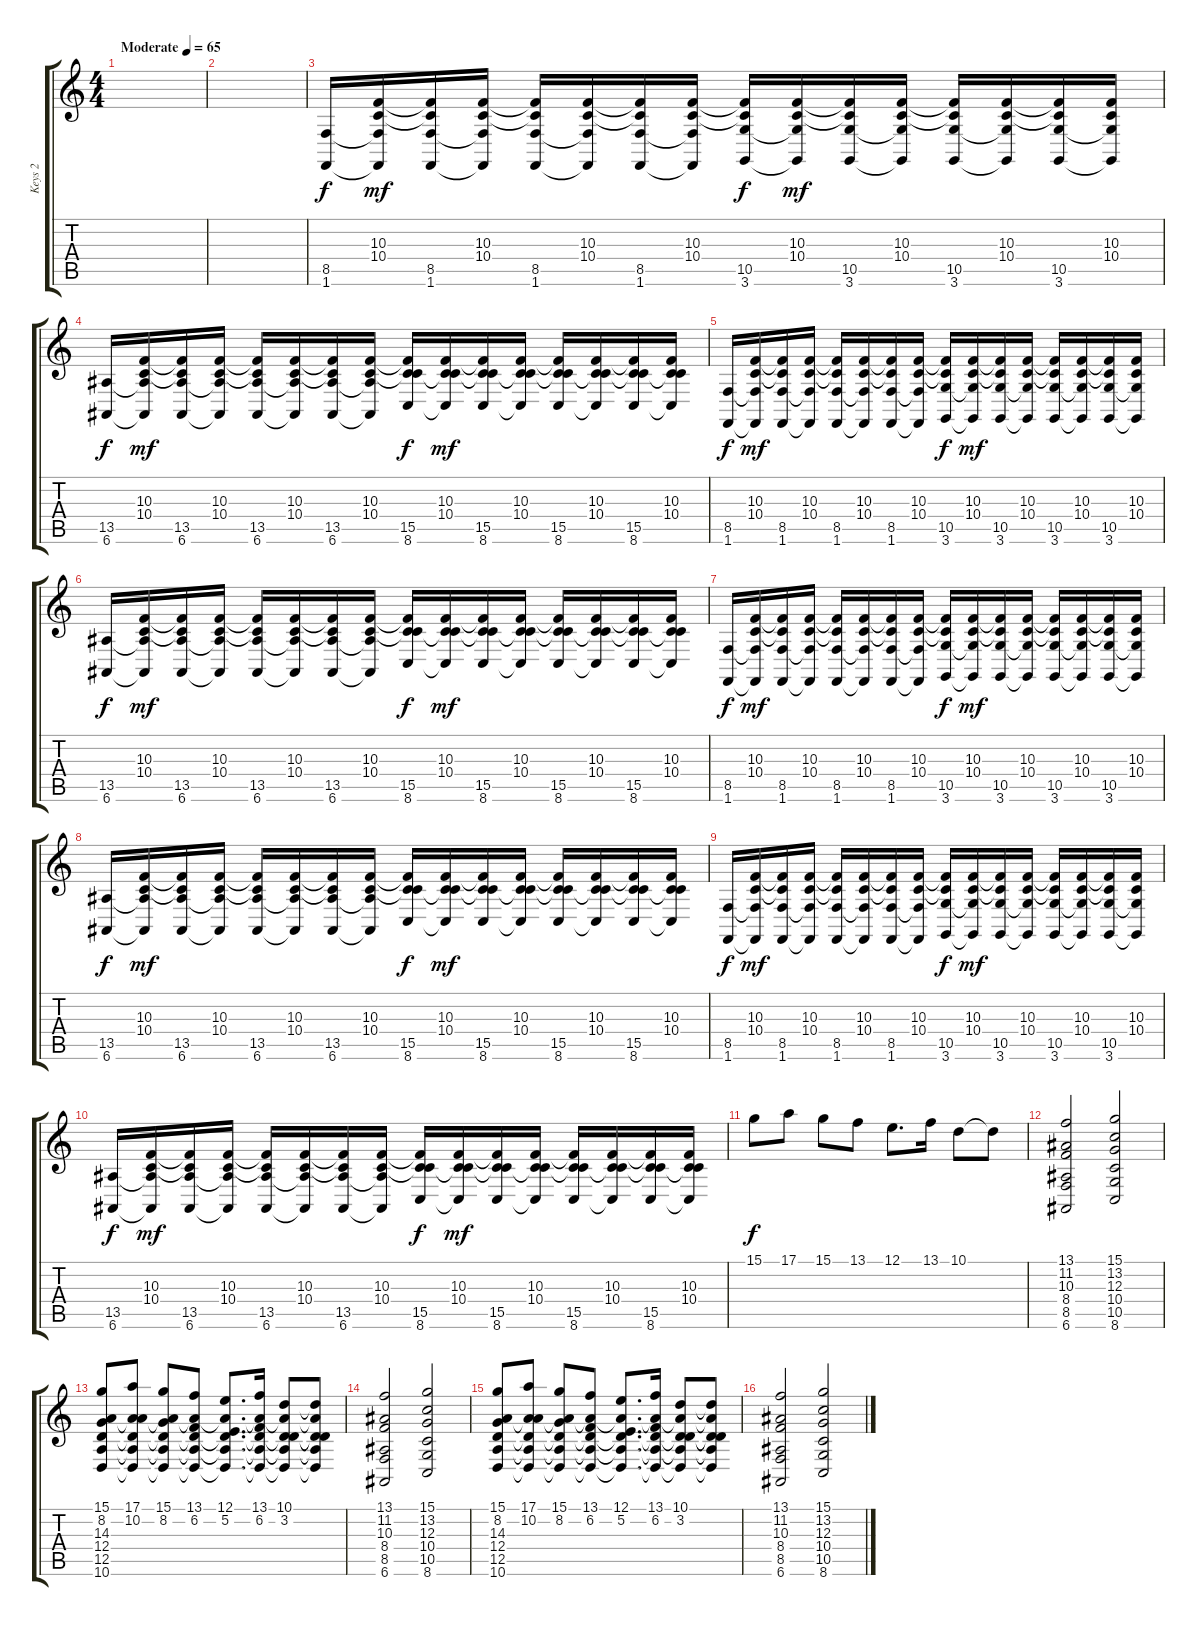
\track ("Keys 2" "Keys 2") {instrument acousticgrandpiano}
\staff {score tabs}
\tuning (E4 B3 G3 D3 A2 E2) {hide}
\ts (4 4)
\tempo (65 "Moderate")
\clef g2
\ks c
|
|
(8.5 1.6).16 (10.3 10.4 8.5{t} 1.6{t}).16{dy mf} (10.3{t} 10.4{t} 8.5 1.6).16 (10.3 10.4 8.5{t} 1.6{t}).16 (10.3{t} 10.4{t} 8.5 1.6).16 (10.3 10.4 8.5{t} 1.6{t}).16 (10.3{t} 10.4{t} 8.5 1.6).16 (10.3 10.4 8.5{t} 1.6{t}).16 (10.3{t} 10.4{t} 10.5 3.6).16{dy f} (10.3 10.4 10.5{t} 3.6{t}).16{dy mf} (10.3{t} 10.4{t} 10.5 3.6).16 (10.3 10.4 10.5{t} 3.6{t}).16 (10.3{t} 10.4{t} 10.5 3.6).16 (10.3 10.4 10.5{t} 3.6{t}).16 (10.3{t} 10.4{t} 10.5 3.6).16 (10.3 10.4 10.5{t} 3.6{t}).16 |
(13.5 6.6).16{dy f} (10.3 10.4 13.5{t} 6.6{t}).16{dy mf} (10.3{t} 10.4{t} 13.5 6.6).16 (10.3 10.4 13.5{t} 6.6{t}).16 (10.3{t} 10.4{t} 13.5 6.6).16 (10.3 10.4 13.5{t} 6.6{t}).16 (10.3{t} 10.4{t} 13.5 6.6).16 (10.3 10.4 13.5{t} 6.6{t}).16 (10.3{t} 10.4{t} 15.5 8.6).16{dy f} (10.3 10.4 15.5{t} 8.6{t}).16{dy mf} (10.3{t} 10.4{t} 15.5 8.6).16 (10.3 10.4 15.5{t} 8.6{t}).16 (10.3{t} 10.4{t} 15.5 8.6).16 (10.3 10.4 15.5{t} 8.6{t}).16 (10.3{t} 10.4{t} 15.5 8.6).16 (10.3 10.4 15.5{t} 8.6{t}).16 |
(8.5 1.6).16{dy f} (10.3 10.4 8.5{t} 1.6{t}).16{dy mf} (10.3{t} 10.4{t} 8.5 1.6).16 (10.3 10.4 8.5{t} 1.6{t}).16 (10.3{t} 10.4{t} 8.5 1.6).16 (10.3 10.4 8.5{t} 1.6{t}).16 (10.3{t} 10.4{t} 8.5 1.6).16 (10.3 10.4 8.5{t} 1.6{t}).16 (10.3{t} 10.4{t} 10.5 3.6).16{dy f} (10.3 10.4 10.5{t} 3.6{t}).16{dy mf} (10.3{t} 10.4{t} 10.5 3.6).16 (10.3 10.4 10.5{t} 3.6{t}).16 (10.3{t} 10.4{t} 10.5 3.6).16 (10.3 10.4 10.5{t} 3.6{t}).16 (10.3{t} 10.4{t} 10.5 3.6).16 (10.3 10.4 10.5{t} 3.6{t}).16 |
(13.5 6.6).16{dy f} (10.3 10.4 13.5{t} 6.6{t}).16{dy mf} (10.3{t} 10.4{t} 13.5 6.6).16 (10.3 10.4 13.5{t} 6.6{t}).16 (10.3{t} 10.4{t} 13.5 6.6).16 (10.3 10.4 13.5{t} 6.6{t}).16 (10.3{t} 10.4{t} 13.5 6.6).16 (10.3 10.4 13.5{t} 6.6{t}).16 (10.3{t} 10.4{t} 15.5 8.6).16{dy f} (10.3 10.4 15.5{t} 8.6{t}).16{dy mf} (10.3{t} 10.4{t} 15.5 8.6).16 (10.3 10.4 15.5{t} 8.6{t}).16 (10.3{t} 10.4{t} 15.5 8.6).16 (10.3 10.4 15.5{t} 8.6{t}).16 (10.3{t} 10.4{t} 15.5 8.6).16 (10.3 10.4 15.5{t} 8.6{t}).16 |
(8.5 1.6).16{dy f} (10.3 10.4 8.5{t} 1.6{t}).16{dy mf} (10.3{t} 10.4{t} 8.5 1.6).16 (10.3 10.4 8.5{t} 1.6{t}).16 (10.3{t} 10.4{t} 8.5 1.6).16 (10.3 10.4 8.5{t} 1.6{t}).16 (10.3{t} 10.4{t} 8.5 1.6).16 (10.3 10.4 8.5{t} 1.6{t}).16 (10.3{t} 10.4{t} 10.5 3.6).16{dy f} (10.3 10.4 10.5{t} 3.6{t}).16{dy mf} (10.3{t} 10.4{t} 10.5 3.6).16 (10.3 10.4 10.5{t} 3.6{t}).16 (10.3{t} 10.4{t} 10.5 3.6).16 (10.3 10.4 10.5{t} 3.6{t}).16 (10.3{t} 10.4{t} 10.5 3.6).16 (10.3 10.4 10.5{t} 3.6{t}).16 |
(13.5 6.6).16{dy f} (10.3 10.4 13.5{t} 6.6{t}).16{dy mf} (10.3{t} 10.4{t} 13.5 6.6).16 (10.3 10.4 13.5{t} 6.6{t}).16 (10.3{t} 10.4{t} 13.5 6.6).16 (10.3 10.4 13.5{t} 6.6{t}).16 (10.3{t} 10.4{t} 13.5 6.6).16 (10.3 10.4 13.5{t} 6.6{t}).16 (10.3{t} 10.4{t} 15.5 8.6).16{dy f} (10.3 10.4 15.5{t} 8.6{t}).16{dy mf} (10.3{t} 10.4{t} 15.5 8.6).16 (10.3 10.4 15.5{t} 8.6{t}).16 (10.3{t} 10.4{t} 15.5 8.6).16 (10.3 10.4 15.5{t} 8.6{t}).16 (10.3{t} 10.4{t} 15.5 8.6).16 (10.3 10.4 15.5{t} 8.6{t}).16 |
(8.5 1.6).16{dy f} (10.3 10.4 8.5{t} 1.6{t}).16{dy mf} (10.3{t} 10.4{t} 8.5 1.6).16 (10.3 10.4 8.5{t} 1.6{t}).16 (10.3{t} 10.4{t} 8.5 1.6).16 (10.3 10.4 8.5{t} 1.6{t}).16 (10.3{t} 10.4{t} 8.5 1.6).16 (10.3 10.4 8.5{t} 1.6{t}).16 (10.3{t} 10.4{t} 10.5 3.6).16{dy f} (10.3 10.4 10.5{t} 3.6{t}).16{dy mf} (10.3{t} 10.4{t} 10.5 3.6).16 (10.3 10.4 10.5{t} 3.6{t}).16 (10.3{t} 10.4{t} 10.5 3.6).16 (10.3 10.4 10.5{t} 3.6{t}).16 (10.3{t} 10.4{t} 10.5 3.6).16 (10.3 10.4 10.5{t} 3.6{t}).16 |
(13.5 6.6).16{dy f} (10.3 10.4 13.5{t} 6.6{t}).16{dy mf} (10.3{t} 10.4{t} 13.5 6.6).16 (10.3 10.4 13.5{t} 6.6{t}).16 (10.3{t} 10.4{t} 13.5 6.6).16 (10.3 10.4 13.5{t} 6.6{t}).16 (10.3{t} 10.4{t} 13.5 6.6).16 (10.3 10.4 13.5{t} 6.6{t}).16 (10.3{t} 10.4{t} 15.5 8.6).16{dy f} (10.3 10.4 15.5{t} 8.6{t}).16{dy mf} (10.3{t} 10.4{t} 15.5 8.6).16 (10.3 10.4 15.5{t} 8.6{t}).16 (10.3{t} 10.4{t} 15.5 8.6).16 (10.3 10.4 15.5{t} 8.6{t}).16 (10.3{t} 10.4{t} 15.5 8.6).16 (10.3 10.4 15.5{t} 8.6{t}).16 |
15.1.8{dy f volume 9} 17.1.8 15.1.8 13.1.8 12.1.8{d} 13.1.16 10.1.8 10.1{t}.8 |
(13.1 11.2 10.3 8.4 8.5 6.6).2{volume 15} (15.1 13.2 12.3 10.4 10.5 8.6).2 |
(15.1 8.2 14.3 12.4 12.5 10.6).8 (17.1 10.2 14.3{t} 12.4{t} 12.5{t} 10.6{t}).8 (15.1 8.2 14.3{t} 12.4{t} 12.5{t} 10.6{t}).8 (13.1 6.2 14.3{t} 12.4{t} 12.5{t} 10.6{t}).8 (12.1 5.2 14.3{t} 12.4{t} 12.5{t} 10.6{t}).8{d} (13.1 6.2 14.3{t} 12.4{t} 12.5{t} 10.6{t}).16 (10.1 3.2 14.3{t} 12.4{t} 12.5{t} 10.6{t}).8 (10.1{t} 3.2{t} 14.3{t} 12.4{t} 12.5{t} 10.6{t}).8 |
(13.1 11.2 10.3 8.4 8.5 6.6).2 (15.1 13.2 12.3 10.4 10.5 8.6).2 |
(15.1 8.2 14.3 12.4 12.5 10.6).8 (17.1 10.2 14.3{t} 12.4{t} 12.5{t} 10.6{t}).8 (15.1 8.2 14.3{t} 12.4{t} 12.5{t} 10.6{t}).8 (13.1 6.2 14.3{t} 12.4{t} 12.5{t} 10.6{t}).8 (12.1 5.2 14.3{t} 12.4{t} 12.5{t} 10.6{t}).8{d} (13.1 6.2 14.3{t} 12.4{t} 12.5{t} 10.6{t}).16 (10.1 3.2 14.3{t} 12.4{t} 12.5{t} 10.6{t}).8 (10.1{t} 3.2{t} 14.3{t} 12.4{t} 12.5{t} 10.6{t}).8 |
(13.1 11.2 10.3 8.4 8.5 6.6).2 (15.1 13.2 12.3 10.4 10.5 8.6).2
